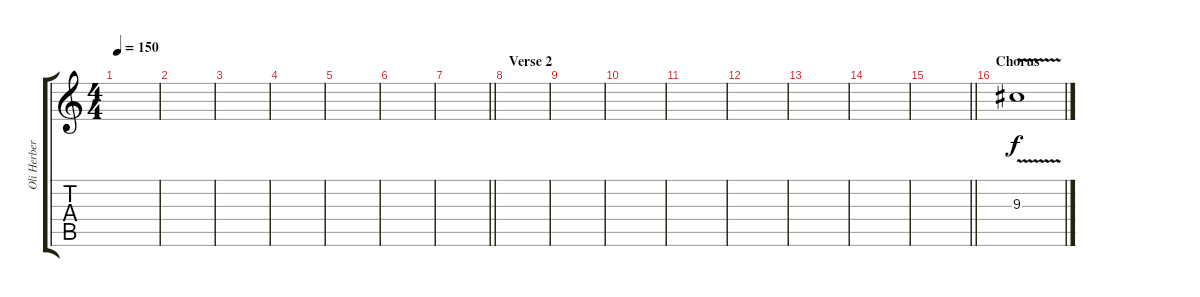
\track ("Oli Herbert (Harmony)" "Oli Herber") {instrument overdrivenguitar}
\staff {score tabs}
\tuning (Db4 Ab3 E3 B2 Gb2 Db2) {hide}
\ts (4 4)
\tempo 150
\clef g2
\ks c
|
|
|
|
|
|
\barLineRight lightlight
|
\section ("" "Verse 2")
|
|
|
|
|
|
|
\barLineRight lightlight
|
\section ("" "Chorus")
9.3{v}.1
